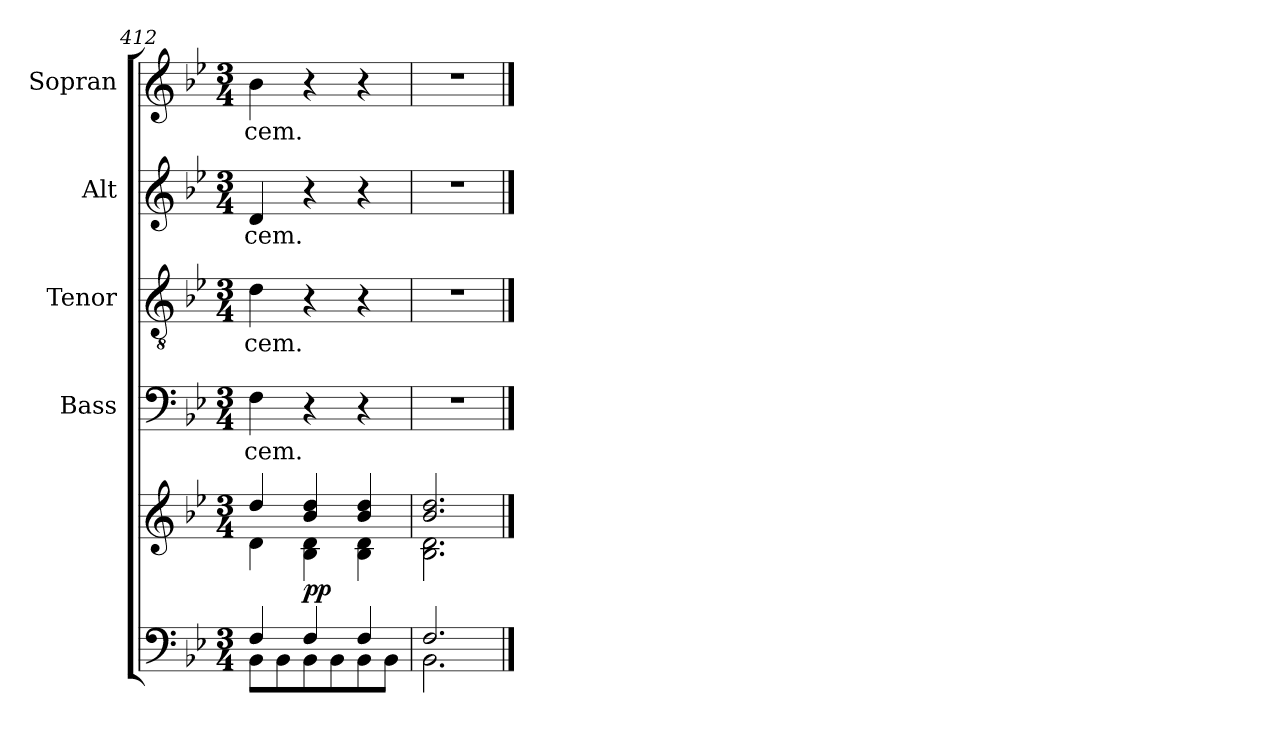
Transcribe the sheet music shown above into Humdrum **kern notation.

**kern	**kern	**dynam	**kern	**text	**kern	**text	**kern	**text	**kern	**text
*part5	*part5	*part5	*part4	*part4	*part3	*part3	*part2	*part2	*part1	*part1
*staff6	*staff5	*staff5/6	*staff4	*staff4	*staff3	*staff3	*staff2	*staff2	*staff1	*staff1
*	*	*	*I"Bass	*	*I"Tenor	*	*I"Alt	*	*I"Sopran	*
*	*	*	*I'B.	*	*I'T.	*	*I'A.	*	*I'S.	*
*clefF4	*clefG2	*	*clefF4	*	*clefGv2	*	*clefG2	*	*clefG2	*
*k[b-e-]	*k[b-e-]	*	*k[b-e-]	*	*k[b-e-]	*	*k[b-e-]	*	*k[b-e-]	*
*B-:	*B-:	*	*B-:	*	*B-:	*	*B-:	*	*B-:	*
*M3/4	*M3/4	*	*M3/4	*	*M3/4	*	*M3/4	*	*M3/4	*
=412	=412	=412	=412	=412	=412	=412	=412	=412	=412	=412
*^	*^	*	*	*	*	*	*	*	*	*
!	!	!	!	!	!	!LO:LY:b	!	!LO:LY:b	!	!LO:LY:b	!	!LO:LY:b
4F/	8BB-\L	4dd/	4d\	.	4F\	-cem.	4d\	-cem.	4d/	-cem.	4b-\	-cem.
.	8BB-\	.	.	.	.	.	.	.	.	.	.	.
!	!	!	!	!LO:DY:b	!	!	!	!	!	!	!	!
4F/	8BB-\	4b-/ 4dd/	4B-\ 4d\	pp	4r	.	4r	.	4r	.	4r	.
.	8BB-\	.	.	.	.	.	.	.	.	.	.	.
4F/	8BB-\	4b-/ 4dd/	4B-\ 4d\	.	4r	.	4r	.	4r	.	4r	.
.	8BB-\J	.	.	.	.	.	.	.	.	.	.	.
=413	=413	=413	=413	=413	=413	=413	=413	=413	=413	=413	=413	=413
2.F/	2.BB-\	2.b-/ 2.dd/	2.B-\ 2.d\	.	2.r	.	2.r	.	2.r	.	2.r	.
*v	*v	*	*	*	*	*	*	*	*	*	*	*
*	*v	*v	*	*	*	*	*	*	*	*	*
==	==	==	==	==	==	==	==	==	==	==
*-	*-	*-	*-	*-	*-	*-	*-	*-	*-	*-
